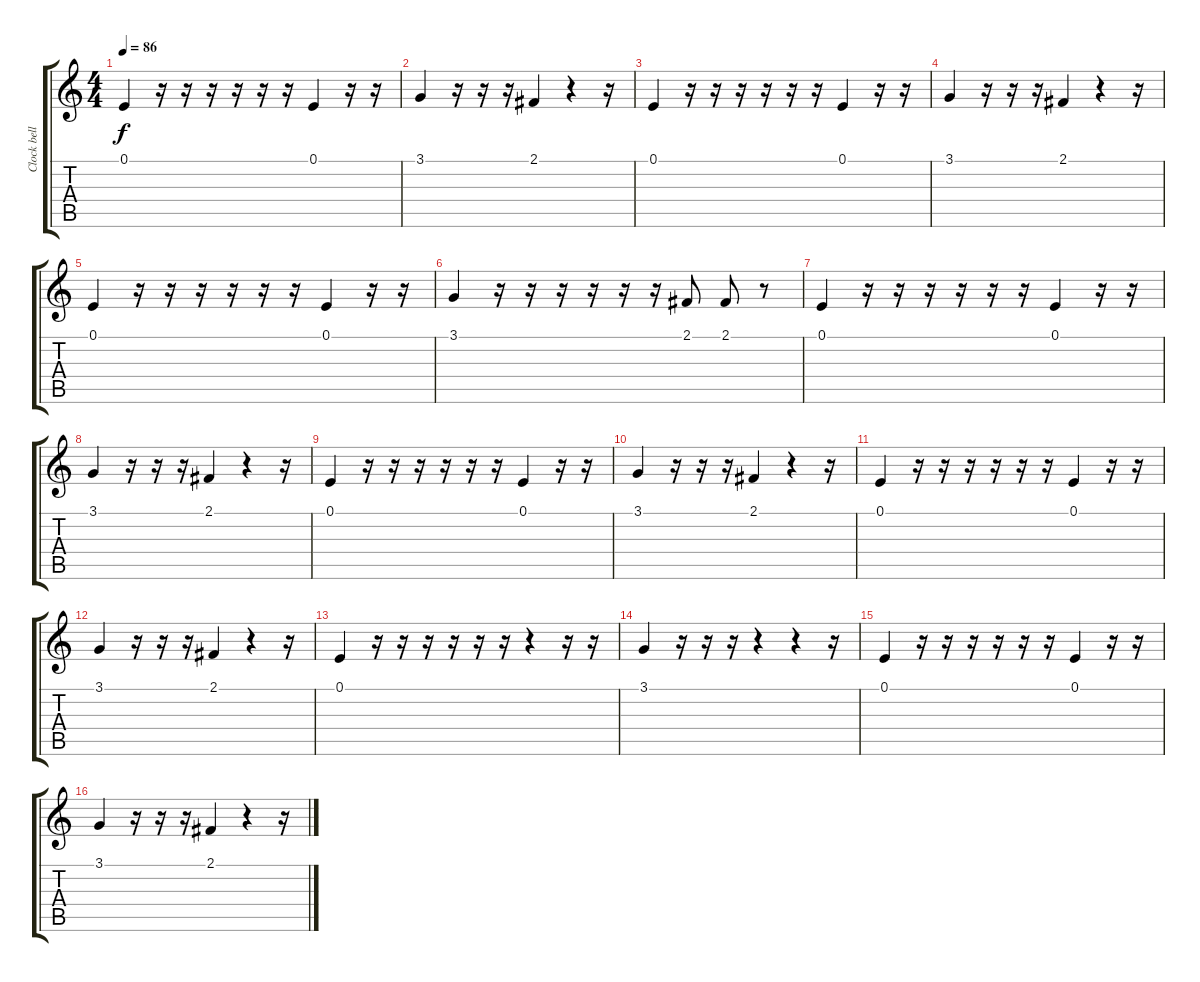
\track ("Clock bell" "Clock bell") {instrument tubularbells}
\staff {score tabs}
\tuning (E4 B3 G3 D3 A2 E2) {hide}
\ts (4 4)
\tempo 86
\clef g2
\ks c
0.1.4{dy f} r.16 r.16 r.16 r.16 r.16 r.16 0.1.4 r.16 r.16 |
3.1.4 r.16 r.16 r.16 2.1.4 r.4 r.16 |
0.1.4 r.16 r.16 r.16 r.16 r.16 r.16 0.1.4 r.16 r.16 |
3.1.4 r.16 r.16 r.16 2.1.4 r.4 r.16 |
0.1.4 r.16 r.16 r.16 r.16 r.16 r.16 0.1.4 r.16 r.16 |
3.1.4 r.16 r.16 r.16 r.16 r.16 r.16 2.1.8 2.1.8 r.8 |
0.1.4 r.16 r.16 r.16 r.16 r.16 r.16 0.1.4 r.16 r.16 |
3.1.4 r.16 r.16 r.16 2.1.4 r.4 r.16 |
0.1.4 r.16 r.16 r.16 r.16 r.16 r.16 0.1.4 r.16 r.16 |
3.1.4 r.16 r.16 r.16 2.1.4 r.4 r.16 |
0.1.4 r.16 r.16 r.16 r.16 r.16 r.16 0.1.4 r.16 r.16 |
3.1.4 r.16 r.16 r.16 2.1.4 r.4 r.16 |
0.1.4 r.16 r.16 r.16 r.16 r.16 r.16 r.4 r.16 r.16 |
3.1.4 r.16 r.16 r.16 r.4 r.4 r.16 |
0.1.4 r.16 r.16 r.16 r.16 r.16 r.16 0.1.4 r.16 r.16 |
3.1.4 r.16 r.16 r.16 2.1.4 r.4 r.16
